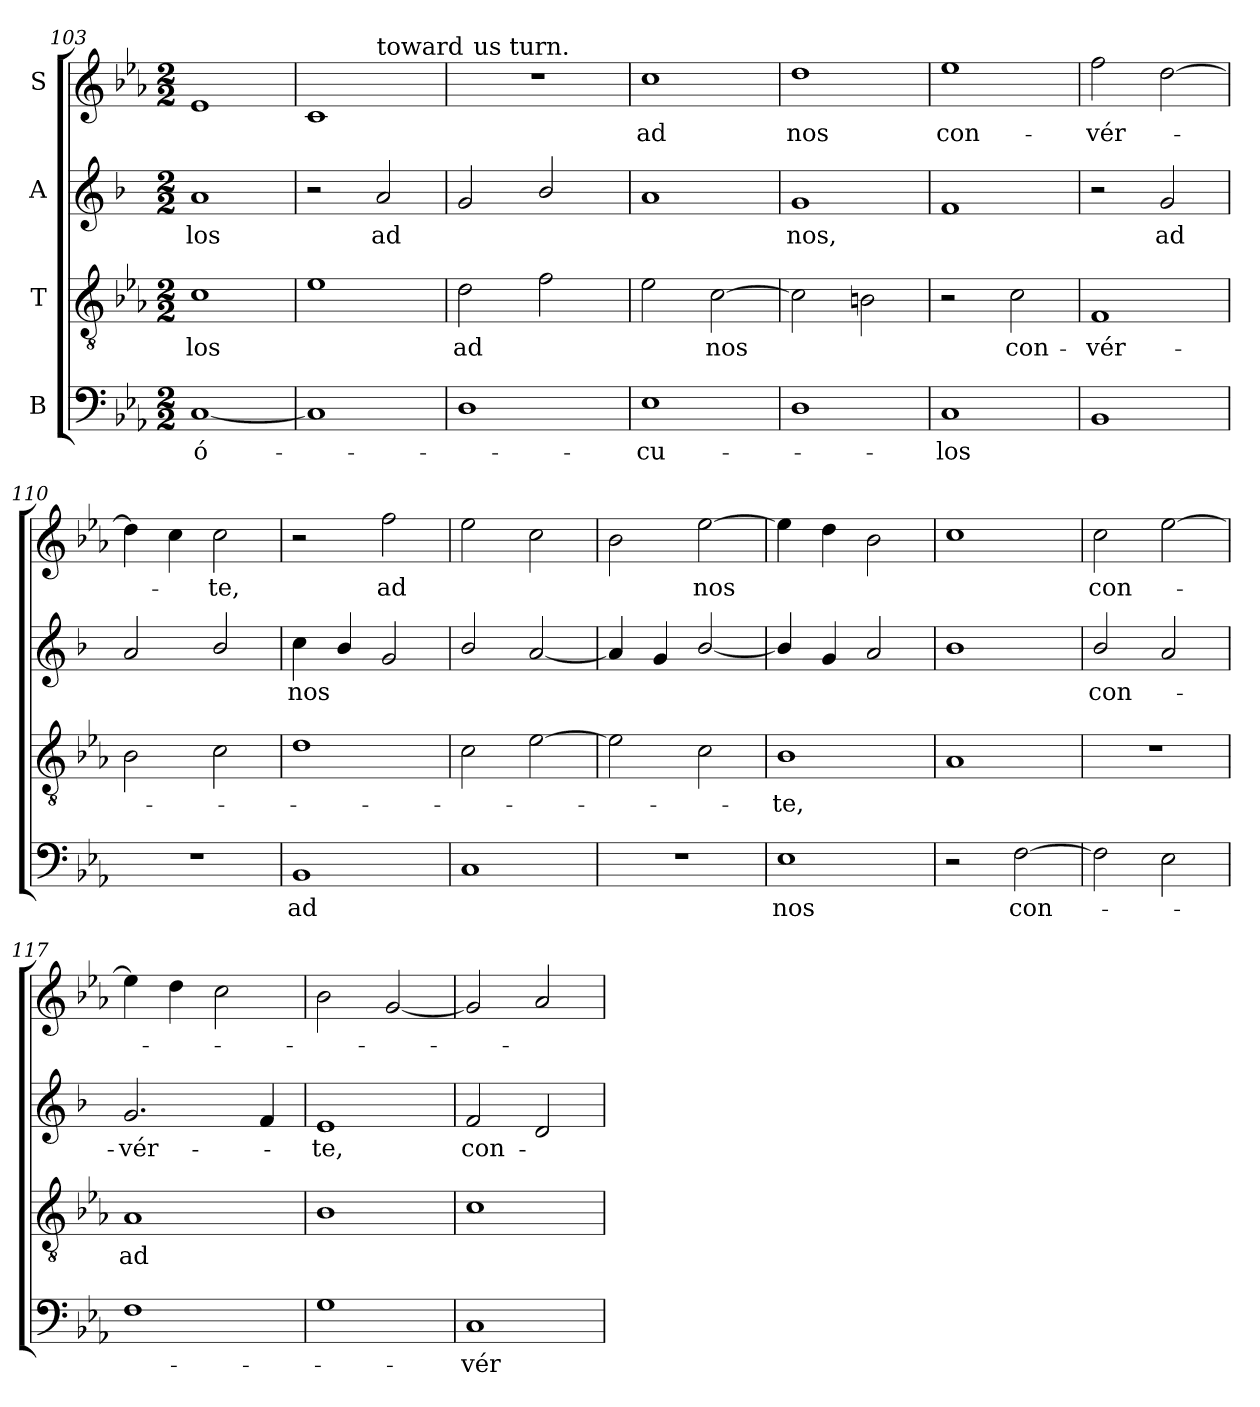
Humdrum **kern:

**kern	**text	**kern	**text	**kern	**text	**kern	**text
*part4	*part4	*part3	*part3	*part2	*part2	*part1	*part1
*staff4	*staff4	*staff3	*staff3	*staff2	*staff2	*staff1	*staff1
*I"B	*	*I"T	*	*I"A	*	*I"S	*
*clefF4	*	*clefGv2	*	*clefG2	*	*clefG2	*
*	*	*	*	*ITrd1c2	*	*	*
*k[b-e-a-]	*	*k[b-e-a-]	*	*k[b-e-a-]	*	*k[b-e-a-]	*
*E-:	*	*E-:	*	*E-:	*	*E-:	*
*M2/2	*	*M2/2	*	*M2/2	*	*M2/2	*
=103	=103	=103	=103	=103	=103	=103	=103
!	!LO:LY:b	!	!LO:LY:b	!	!LO:LY:b	!	!
[1C	ó-	1c	-los	1g	-los	1e-	.
=104	=104	=104	=104	=104	=104	=104	=104
*	*	*	*	*	*	*^	*
1C]	.	1e-	.	2r	.	1c	2ryy	.
!	!	!	!	!	!	!	!LO:TX:a:t=toward	!
!	!	!	!	!	!LO:LY:b	!	!	!
.	.	.	.	2g/	ad	.	2ryy	.
=105	=105	=105	=105	=105	=105	=105	=105	=105
!	!	!	!LO:LY:b	!	!	!	!	!
1D	.	2d\	ad	2f/	.	1r	24ryy	.
!	!	!	!	!	!	!	!LO:TX:a:t=us turn.	!
.	.	.	.	.	.	.	3%2ryy	.
.	.	2f\	.	2a-/	.	.	.	.
.	.	.	.	.	.	.	6..ryy	.
=106	=106	=106	=106	=106	=106	=106	=106	=106
!	!LO:LY:b	!	!	!	!	!	!	!LO:LY:b
*	*	*	*	*	*	*v	*v	*
1E-	-cu-	2e-\	.	1g	.	1cc	ad
!	!	!	!LO:LY:b	!	!	!	!
.	.	[2c\	nos	.	.	.	.
=107	=107	=107	=107	=107	=107	=107	=107
!	!	!	!	!	!LO:LY:b	!	!LO:LY:b
1D	.	2c\]	.	1f	nos,	1dd	nos
.	.	2B\	.	.	.	.	.
=108	=108	=108	=108	=108	=108	=108	=108
!	!LO:LY:b	!	!	!	!	!	!LO:LY:b
1C	-los	2r	.	1e-	.	1ee-	con-
!	!	!	!LO:LY:b	!	!	!	!
.	.	2c\	con-	.	.	.	.
!!LO:LB:g=z
=109	=109	=109	=109	=109	=109	=109	=109
!	!	!	!LO:LY:b	!	!	!	!LO:LY:b
1BB-	.	1F	-vér-	2r	.	2ff\	-vér-
!	!	!	!	!	!LO:LY:b	!	!
.	.	.	.	2f/	ad	[2dd\	.
=110	=110	=110	=110	=110	=110	=110	=110
1r	.	2B-\	.	2g/	.	4dd\]	.
.	.	.	.	.	.	4cc\	.
!	!	!	!	!	!	!	!LO:LY:b
.	.	2c\	.	2a-/	.	2cc\	-te,
=111	=111	=111	=111	=111	=111	=111	=111
!	!LO:LY:b	!	!	!	!LO:LY:b	!	!
1BB-	ad	1d	.	4b-\	nos	2r	.
.	.	.	.	4a-/	.	.	.
!	!	!	!	!	!	!	!LO:LY:b
.	.	.	.	2f/	.	2ff\	ad
=112	=112	=112	=112	=112	=112	=112	=112
1C	.	2c\	.	2a-/	.	2ee-\	.
.	.	[2e-\	.	[2g/	.	2cc\	.
=113	=113	=113	=113	=113	=113	=113	=113
1r	.	2e-\]	.	4g/]	.	2b-\	.
.	.	.	.	4f/	.	.	.
!	!	!	!	!	!	!	!LO:LY:b
.	.	2c\	.	[2a-/	.	[2ee-\	nos
=114	=114	=114	=114	=114	=114	=114	=114
!	!LO:LY:b	!	!LO:LY:b	!	!	!	!
1E-	nos	1B-	-te,	4a-/]	.	4ee-\]	.
.	.	.	.	4f/	.	4dd\	.
.	.	.	.	2g/	.	2b-\	.
=115	=115	=115	=115	=115	=115	=115	=115
2r	.	1A-	.	1a-	.	1cc	.
!	!LO:LY:b	!	!	!	!	!	!
[2F\	con-	.	.	.	.	.	.
!!LO:PB:g=z
=116	=116	=116	=116	=116	=116	=116	=116
!	!	!	!	!	!LO:LY:b	!	!LO:LY:b
2F\]	.	1r	.	2a-/	con-	2cc\	con-
2E-\	.	.	.	2g/	.	[2ee-\	.
=117	=117	=117	=117	=117	=117	=117	=117
!	!	!	!LO:LY:b	!	!LO:LY:b	!	!
1F	.	1A-	ad	2.f/	-vér-	4ee-\]	.
.	.	.	.	.	.	4dd\	.
.	.	.	.	.	.	2cc\	.
.	.	.	.	4e-/	.	.	.
=118	=118	=118	=118	=118	=118	=118	=118
!	!	!	!	!	!LO:LY:b	!	!
1G	.	1B-	.	1d	-te,	2b-\	.
.	.	.	.	.	.	[2g/	.
=119	=119	=119	=119	=119	=119	=119	=119
!	!LO:LY:b	!	!	!	!LO:LY:b	!	!
1C	-vér-	1c	.	2e-/	con-	2g/]	.
.	.	.	.	2c/	.	2a-/	.
=	=	=	=	=	=	=	=
*-	*-	*-	*-	*-	*-	*-	*-
